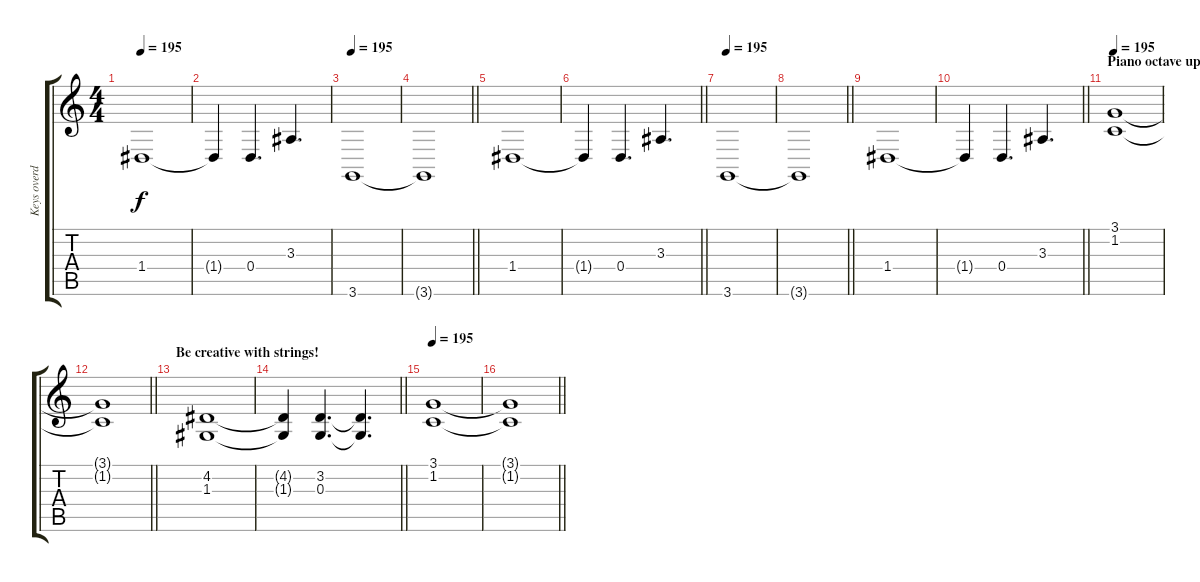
\track ("Keys overdubs" "Keys overd") {instrument synthstrings2}
\staff {score tabs}
\tuning (E4 B3 G3 D3 A2 E2) {hide}
\ts (4 4)
\tempo 195
\clef g2
\ks c
1.4.1{dy f} |
1.4{t}.4 0.4.4{d} 3.3.4{d} |
\tempo 195
3.6.1 |
\barLineRight lightlight
3.6{t}.1 |
1.4.1 |
\barLineRight lightlight
1.4{t}.4 0.4.4{d} 3.3.4{d} |
\tempo 195
3.6.1 |
\barLineRight lightlight
3.6{t}.1 |
1.4.1 |
\barLineRight lightlight
1.4{t}.4 0.4.4{d} 3.3.4{d} |
\section ("" "Piano octave up")
\tempo 195
(3.1 1.2).1 |
\barLineRight lightlight
(3.1{t} 1.2{t}).1 |
\section ("" "Be creative with strings!")
(4.2 1.3).1{instrument stringensemble1} |
\barLineRight lightlight
(4.2{t} 1.3{t}).4 (3.2 0.3).4{d} (3.2{t} 0.3{t}).4{d} |
\tempo 195
(3.1 1.2).1 |
\barLineRight lightlight
(3.1{t} 1.2{t}).1
